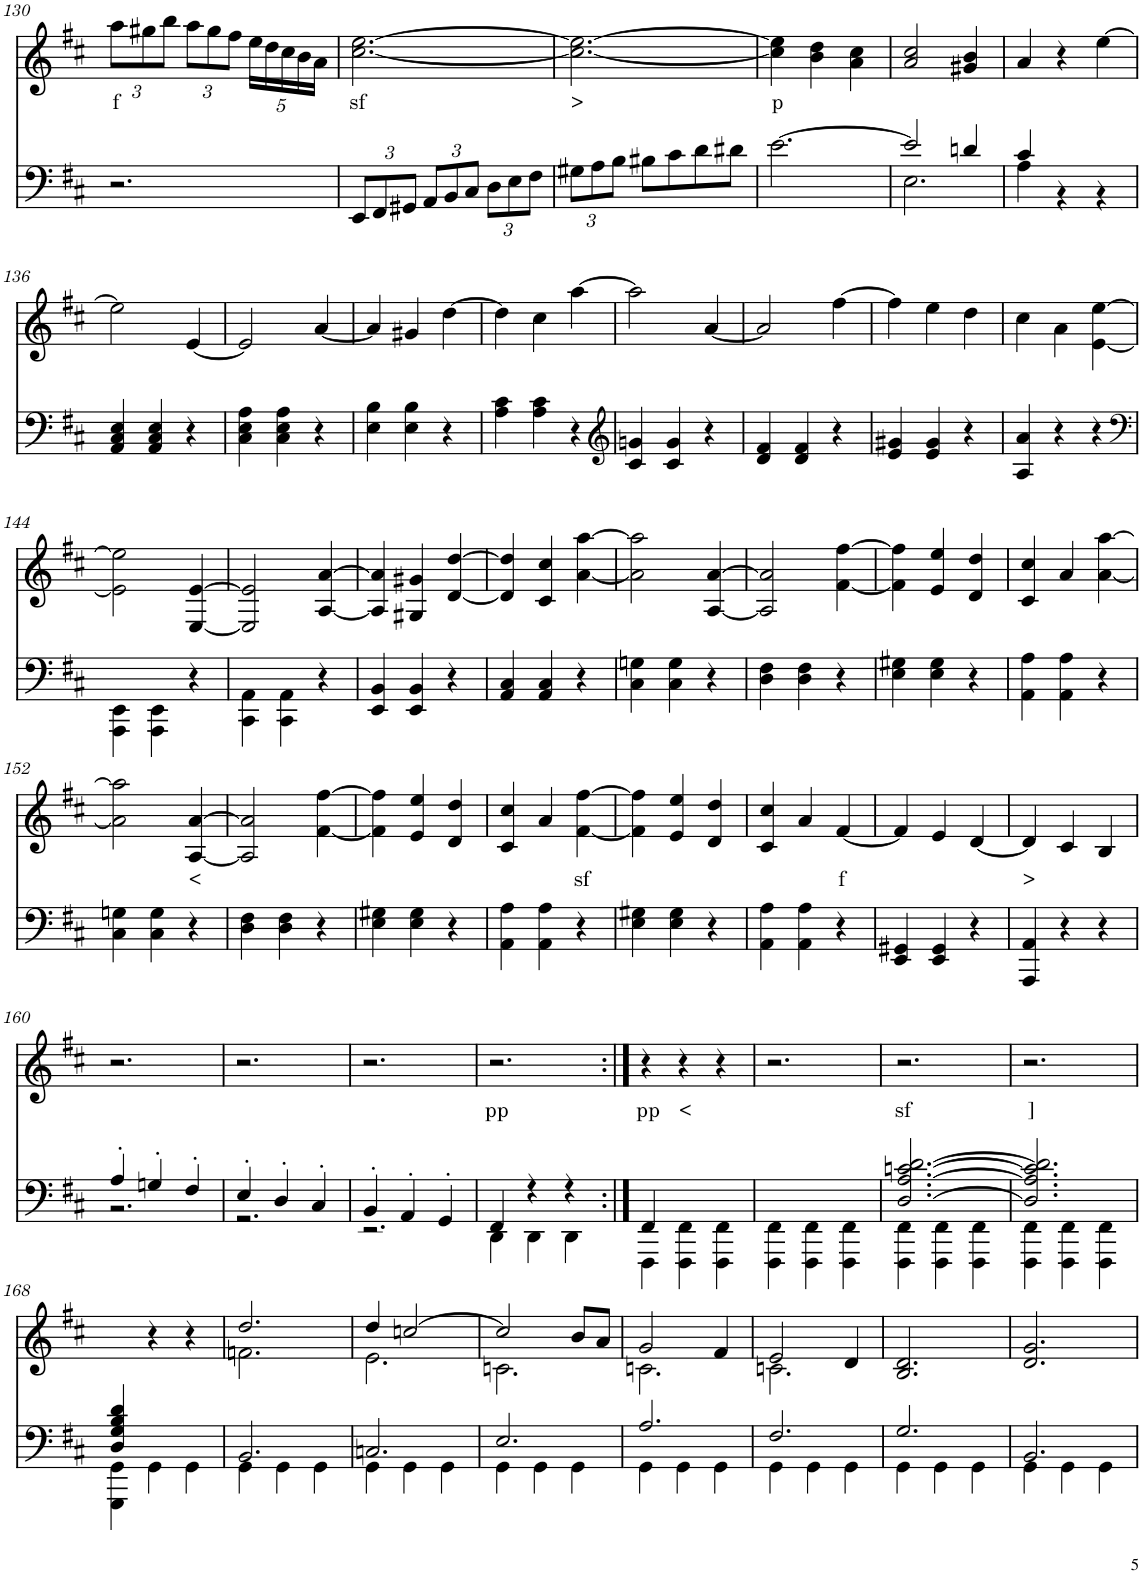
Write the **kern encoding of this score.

**kern	**kern	**text
*part2	*part1	*part1
*staff2	*staff1	*staff1
*I"piano	*I"piano	*
*I'Pno	*I'Pno	*
!!LO:PB:g=z
*clefF4	*clefG2	*
*k[f#c#]	*k[f#c#]	*
*D:	*D:	*
*M3/4	*M3/4	*
*	*Xbrackettup	*
=130	=130	=130
!	!	!LO:LY:b
2.r	12aa\L	f
.	12gg#X\	.
.	12bb\J	.
.	12aa\L	.
.	12gg#\	.
.	12ff#\J	.
.	20ee\LL	.
.	20dd\	.
.	20cc#\	.
.	20b\	.
.	20a\JJ	.
=131	=131	=131
*Xbrackettup	*	*
!	!	!LO:LY:b
12EE/L	[2.cc#\ [2.ee\	sf
12FF#/	.	.
12GG#X/J	.	.
12AA/L	.	.
12BB/	.	.
12C#/J	.	.
12D\L	.	.
12E\	.	.
12F#\J	.	.
=132	=132	=132
!	!	!LO:LY:b
12G#X\L	2.cc#\_ 2.ee\_	>
12A\	.	.
12B\J	.	.
8B#X\L	.	.
8c#\	.	.
8d\	.	.
8d#X\J	.	.
=133	=133	=133
!	!	!LO:LY:b
[2.e\	4cc#\] 4ee\]	p
.	4b\ 4dd\	.
.	4a\ 4cc#\	.
=134	=134	=134
*^	*	*
2e/]	2.E\	2a/ 2cc#/	.
4dn/	.	4g#X/ 4b/	.
=135	=135	=135	=135
4c#/	4A\	4a/	.
2ryy	4r	4r	.
.	4r	[4ee\	.
*v	*v	*	*
!!LO:LB:g=z
=136	=136	=136
4AA/ 4C#/ 4E/	2ee\]	.
4AA/ 4C#/ 4E/	.	.
4r	[4e/	.
=137	=137	=137
4C#\ 4E\ 4A\	2e/]	.
4C#\ 4E\ 4A\	.	.
4r	[4a/	.
=138	=138	=138
4E\ 4B\	4a/]	.
4E\ 4B\	4g#X/	.
4r	[4dd\	.
=139	=139	=139
4A\ 4c#\	4dd\]	.
4A\ 4c#\	4cc#\	.
4r	[4aa\	.
=140	=140	=140
*clefG2	*	*
4c#/ 4gn/	2aa\]	.
4c#/ 4g/	.	.
4r	[4a/	.
=141	=141	=141
4d/ 4f#/	2a/]	.
4d/ 4f#/	.	.
4r	[4ff#\	.
=142	=142	=142
4e/ 4g#X/	4ff#\]	.
4e/ 4g#/	4ee\	.
4r	4dd\	.
=143	=143	=143
4A/ 4a/	4cc#\	.
4r	4a\	.
4r	[4e\ [4ee\	.
!!LO:LB:g=z
=144	=144	=144
*clefF4	*	*
4AAA\ 4EE\	2e\] 2ee\]	.
4AAA\ 4EE\	.	.
4r	[4E/ [4e/	.
=145	=145	=145
4CC#\ 4AA\	2E/] 2e/]	.
4CC#\ 4AA\	.	.
4r	[4A/ [4a/	.
=146	=146	=146
4EE/ 4BB/	4A/] 4a/]	.
4EE/ 4BB/	4G#X/ 4g#X/	.
4r	[4d/ [4dd/	.
=147	=147	=147
4AA/ 4C#/	4d/] 4dd/]	.
4AA/ 4C#/	4c#/ 4cc#/	.
4r	[4a\ [4aa\	.
=148	=148	=148
4C#\ 4Gn\	2a\] 2aa\]	.
4C#\ 4G\	.	.
4r	[4A/ [4a/	.
=149	=149	=149
4D\ 4F#\	2A/] 2a/]	.
4D\ 4F#\	.	.
4r	[4f#\ [4ff#\	.
=150	=150	=150
4E\ 4G#X\	4f#\] 4ff#\]	.
4E\ 4G#\	4e/ 4ee/	.
4r	4d/ 4dd/	.
=151	=151	=151
4AA\ 4A\	4c#/ 4cc#/	.
4AA\ 4A\	4a/	.
4r	[4a\ [4aa\	.
!!LO:LB:g=z
=152	=152	=152
4C#\ 4Gn\	2a\] 2aa\]	.
4C#\ 4G\	.	.
!	!	!LO:LY:b
4r	[4A/ [4a/	<
=153	=153	=153
4D\ 4F#\	2A/] 2a/]	.
4D\ 4F#\	.	.
4r	[4f#\ [4ff#\	.
=154	=154	=154
4E\ 4G#X\	4f#\] 4ff#\]	.
4E\ 4G#\	4e/ 4ee/	.
4r	4d/ 4dd/	.
=155	=155	=155
4AA\ 4A\	4c#/ 4cc#/	.
4AA\ 4A\	4a/	.
!	!	!LO:LY:b
4r	[4f#\ [4ff#\	sf
=156	=156	=156
4E\ 4G#X\	4f#\] 4ff#\]	.
4E\ 4G#\	4e/ 4ee/	.
4r	4d/ 4dd/	.
=157	=157	=157
4AA\ 4A\	4c#/ 4cc#/	.
4AA\ 4A\	4a/	.
!	!	!LO:LY:b
4r	[4f#/	f
=158	=158	=158
4EE/ 4GG#X/	4f#/]	.
4EE/ 4GG#/	4e/	.
4r	[4d/	.
=159	=159	=159
!	!	!LO:LY:b
4AAA/ 4AA/	4d/]	>
4r	4c#/	.
4r	4B/	.
!!LO:LB:g=z
=160	=160	=160
*^	*	*
4A'/	2.r	2.r	.
4Gn'/	.	.	.
4F#'/	.	.	.
=161	=161	=161	=161
4E'/	2.r	2.r	.
4D'/	.	.	.
4C#'/	.	.	.
=162	=162	=162	=162
4BB'/	2.r	2.r	.
4AA'/	.	.	.
4GG'/	.	.	.
=163	=163	=163	=163
!	!	!	!LO:LY:b
4FF#/	4DD\	2.r	pp
4r	4DD\	.	.
4r	4DD\	.	.
=164:|!	=164:|!	=164:|!	=164:|!
!	!	!	!LO:LY:b
4FF#/	4FFF#\	4r	pp
!	!	!	!LO:LY:b
2ryy	4FFF#\ 4FF#\	4r	<
.	4FFF#\ 4FF#\	4r	.
*v	*v	*	*
=165	=165	=165
4FFF#\ 4FF#\	2.r	.
4FFF#\ 4FF#\	.	.
4FFF#\ 4FF#\	.	.
=166	=166	=166
*^	*	*
!	!	!	!LO:LY:b
[2.D/ [2.A/ [2.cn/ [2.d/	4FFF#\ 4FF#\	2.r	sf
.	4FFF#\ 4FF#\	.	.
.	4FFF#\ 4FF#\	.	.
=167	=167	=167	=167
!	!	!	!LO:LY:b
2.D/] 2.A/] 2.c/] 2.d/]	4FFF#\ 4FF#\	2.r	]
.	4FFF#\ 4FF#\	.	.
.	4FFF#\ 4FF#\	.	.
!!LO:LB:g=z
=168	=168	=168	=168
4D/ 4G/ 4B/ 4d/	4GGG\ 4GG\	4ryy	.
2ryy	4GG\	4r	.
.	4GG\	4r	.
=169	=169	=169	=169
*	*	*^	*
2.BB/	4GG\	2.dd/	2.fn\	.
.	4GG\	.	.	.
.	4GG\	.	.	.
=170	=170	=170	=170	=170
2.Cn/	4GG\	4dd/	2.e\	.
.	4GG\	[2ccn/	.	.
.	4GG\	.	.	.
=171	=171	=171	=171	=171
2.E/	4GG\	2cc/]	2.cn\	.
.	4GG\	.	.	.
.	4GG\	8b/L	.	.
.	.	8a/J	.	.
=172	=172	=172	=172	=172
2.A/	4GG\	2g/	2.cn\	.
.	4GG\	.	.	.
.	4GG\	4f#/	.	.
=173	=173	=173	=173	=173
2.F#/	4GG\	2e/	2.cn\	.
.	4GG\	.	.	.
.	4GG\	4d/	.	.
*	*	*v	*v	*
=174	=174	=174	=174
2.G/	4GG\	2.B/ 2.d/	.
.	4GG\	.	.
.	4GG\	.	.
=175	=175	=175	=175
2.BB/	4GG\	2.d/ 2.g/	.
.	4GG\	.	.
.	4GG\	.	.
*v	*v	*	*
=	=	=
*-	*-	*-
